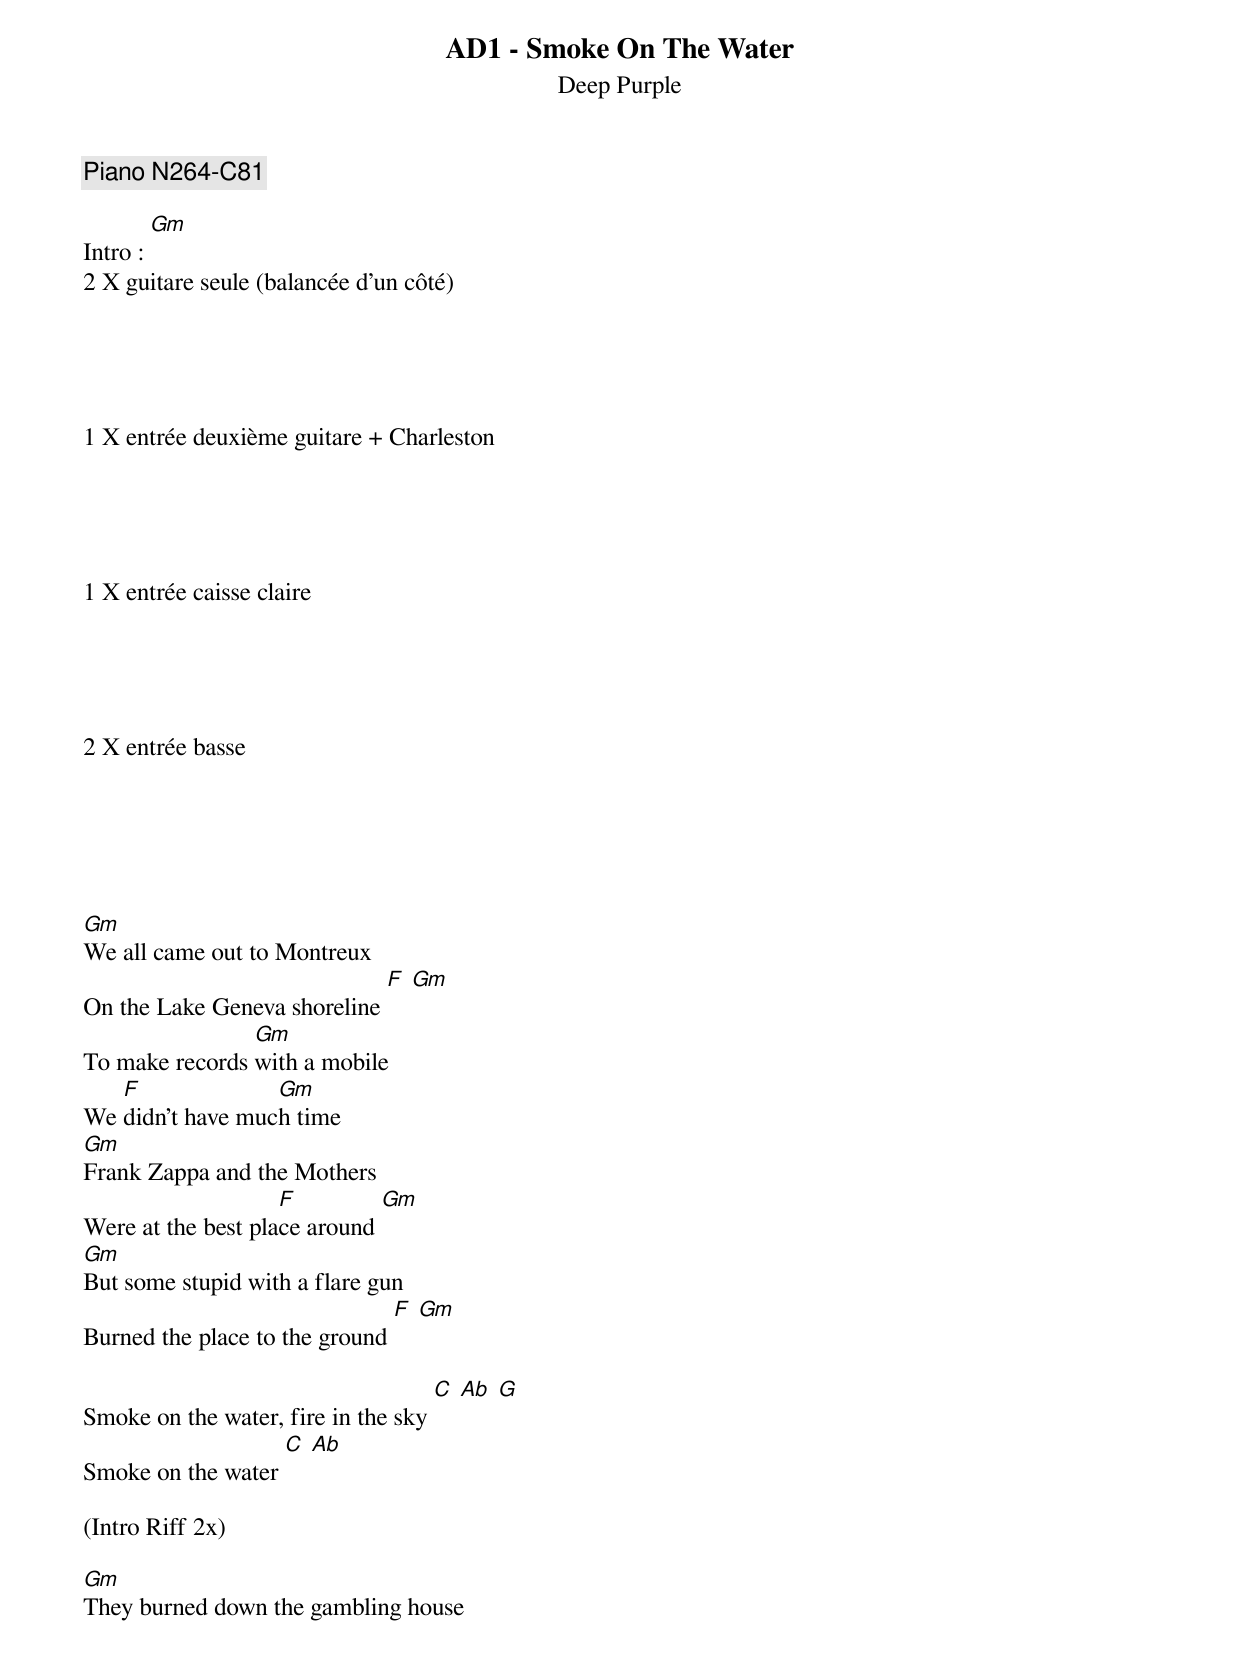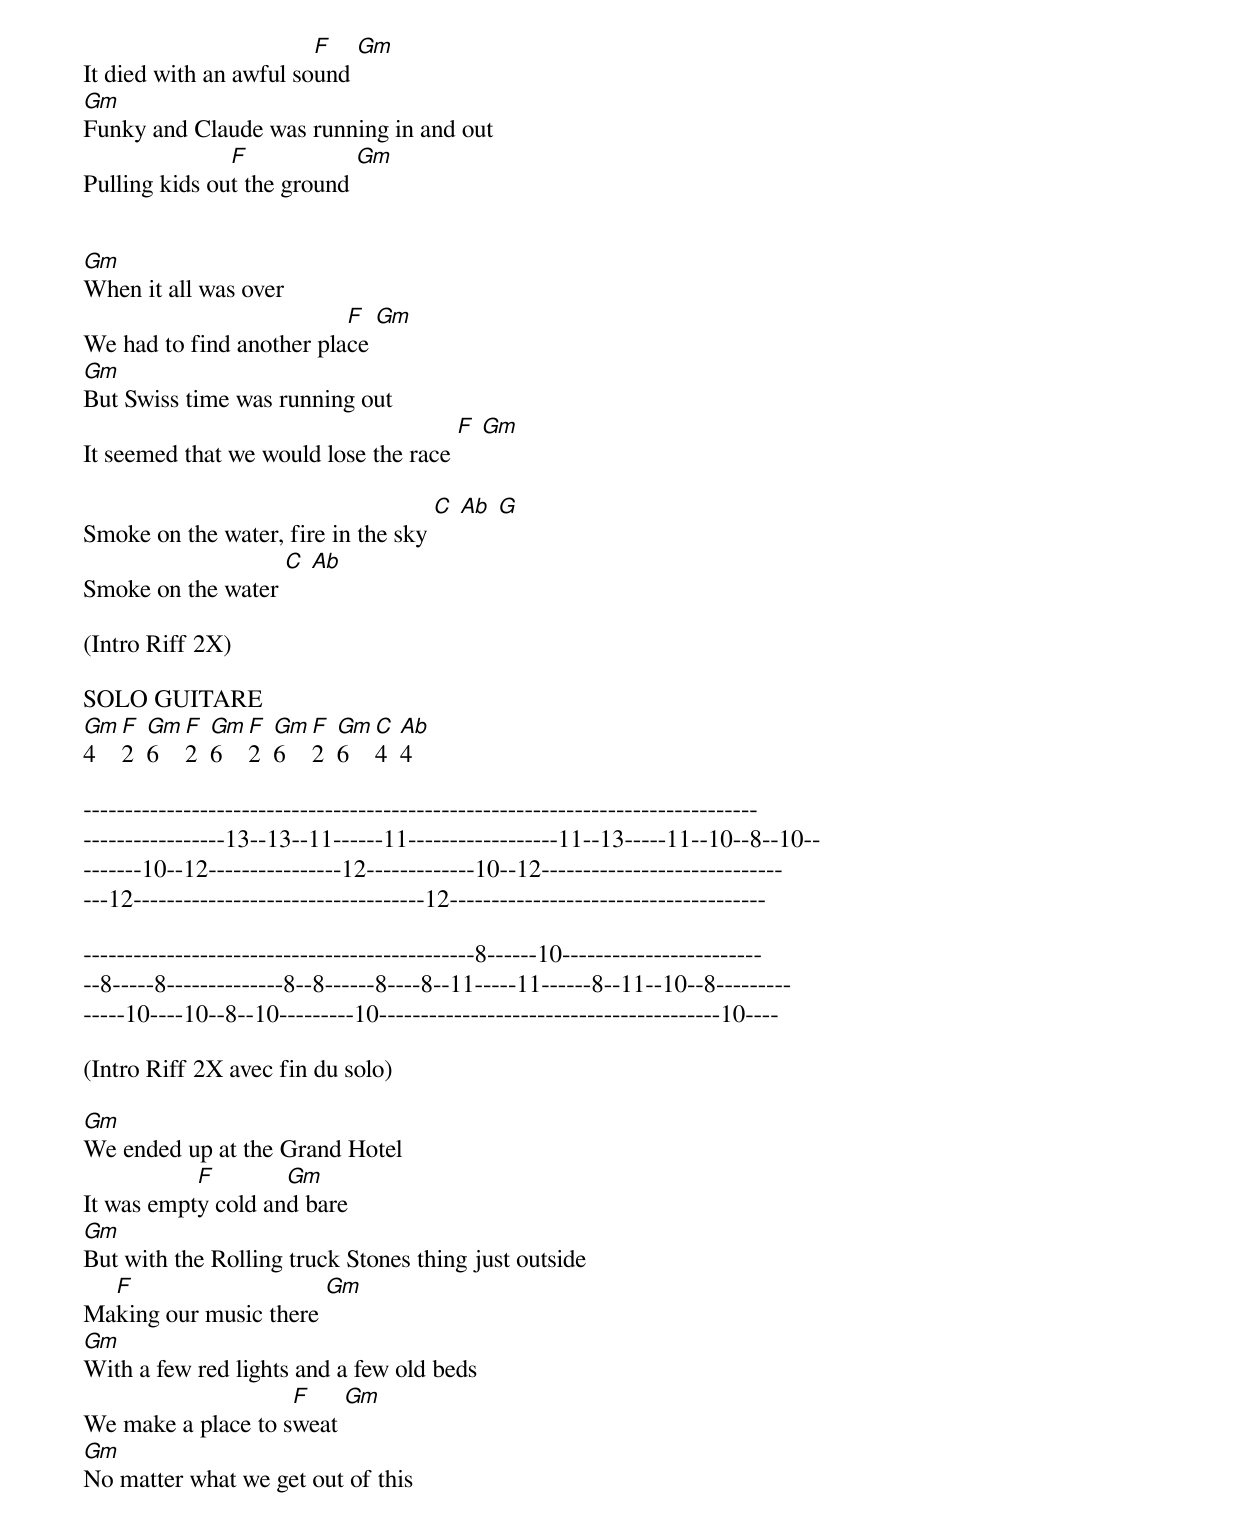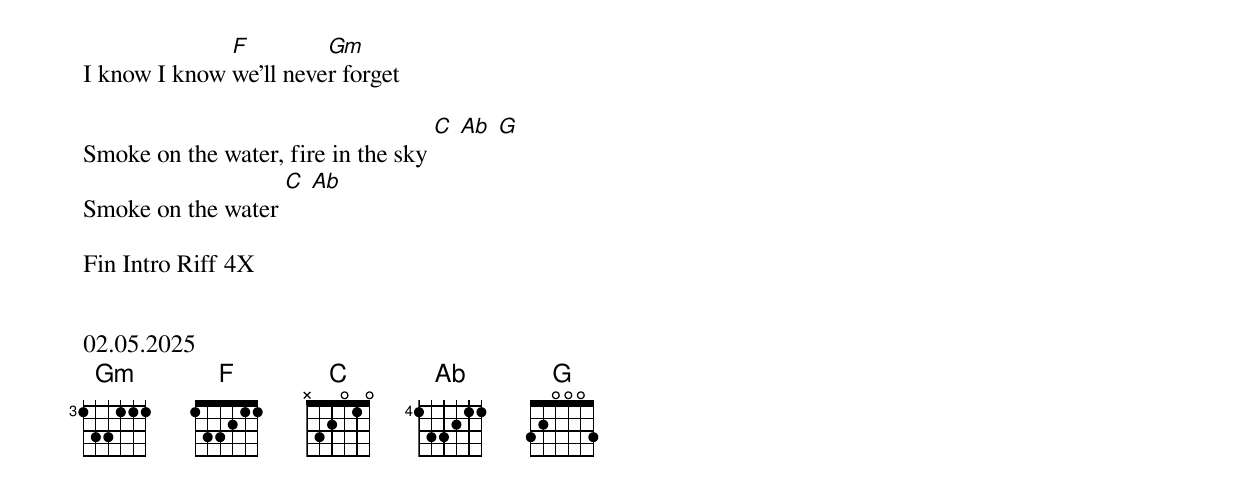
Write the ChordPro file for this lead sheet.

{title: AD1 - Smoke On The Water}
{subtitle: Deep Purple}
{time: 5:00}
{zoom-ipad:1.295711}
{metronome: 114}
{c:Piano N264-C81}

Intro : [Gm]
2 X guitare seule (balancée d’un côté)





1 X entrée deuxième guitare + Charleston





1 X entrée caisse claire





2 X entrée basse






[Gm]We all came out to Montreux
On the Lake Geneva shoreline [F] [Gm]
To make records [Gm]with a mobile
We [F]didn't have muc[Gm]h time
[Gm]Frank Zappa and the Mothers
Were at the best pla[F]ce around [Gm]
[Gm]But some stupid with a flare gun
Burned the place to the ground [F] [Gm]

Smoke on the water, fire in the sky [C] [Ab] [G]
Smoke on the water [C] [Ab]

(Intro Riff 2x)

[Gm]They burned down the gambling house
It died with an awful so[F]und [Gm]
[Gm]Funky and Claude was running in and out
Pulling kids ou[F]t the ground [Gm]


[Gm]When it all was over
We had to find another pla[F]ce [Gm]
[Gm]But Swiss time was running out
It seemed that we would lose the race [F] [Gm]

Smoke on the water, fire in the sky [C] [Ab] [G]
Smoke on the water [C] [Ab]

(Intro Riff 2X)

SOLO GUITARE
[Gm]4 [F]2  [Gm]6  [F]2  [Gm]6  [F]2  [Gm]6  [F]2  [Gm]6  [C]4  [Ab]4

---------------------------------------------------------------------------------
-----------------13--13--11------11------------------11--13-----11--10--8--10--
-------10--12----------------12-------------10--12-----------------------------
---12-----------------------------------12--------------------------------------

-----------------------------------------------8------10------------------------
--8-----8--------------8--8------8----8--11-----11------8--11--10--8---------
-----10----10--8--10---------10-----------------------------------------10----

(Intro Riff 2X avec fin du solo)

[Gm]We ended up at the Grand Hotel
It was empt[F]y cold an[Gm]d bare
[Gm]But with the Rolling truck Stones thing just outside
Ma[F]king our music there [Gm]
[Gm]With a few red lights and a few old beds
We make a place to s[F]weat [Gm]
[Gm]No matter what we get out of this
I know I know [F]we'll neve[Gm]r forget

Smoke on the water, fire in the sky [C] [Ab] [G]
Smoke on the water [C] [Ab]

Fin Intro Riff 4X


02.05.2025
